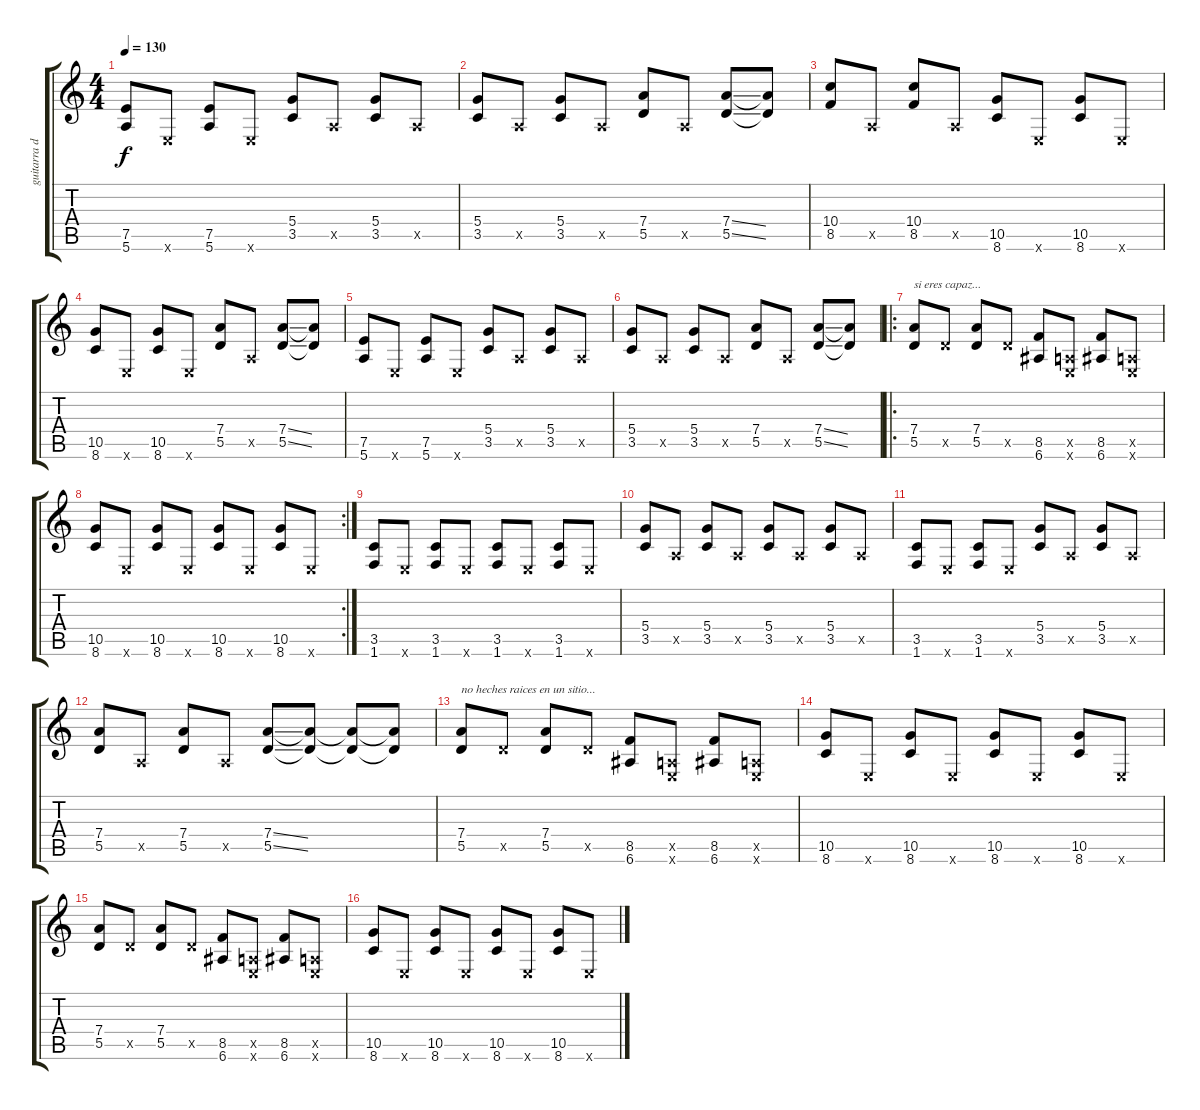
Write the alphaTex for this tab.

\track ("guitarra dist." "guitarra d") {instrument distortionguitar}
\staff {score tabs}
\tuning (E4 B3 G3 D3 A2 E2) {hide}
\ts (4 4)
\tempo 130
\clef g2
\ks c
(7.5 5.6).8{dy f} 0.6{x}.8 (7.5 5.6).8 0.6{x}.8 (5.4 3.5).8 0.5{x}.8 (5.4 3.5).8 0.5{x}.8 |
(5.4 3.5).8 0.5{x}.8 (5.4 3.5).8 0.5{x}.8 (7.4 5.5).8 0.5{x}.8 (7.4{ss} 5.5{ss}).8 (7.4{t} 5.5{t}).8 |
(10.4 8.5).8 0.5{x}.8 (10.4 8.5).8 0.5{x}.8 (10.5 8.6).8 0.6{x}.8 (10.5 8.6).8 0.6{x}.8 |
(10.5 8.6).8 0.6{x}.8 (10.5 8.6).8 0.6{x}.8 (7.4 5.5).8 0.5{x}.8 (7.4{ss} 5.5{ss}).8 (7.4{t} 5.5{t}).8 |
(7.5 5.6).8 0.6{x}.8 (7.5 5.6).8 0.6{x}.8 (5.4 3.5).8 0.5{x}.8 (5.4 3.5).8 0.5{x}.8 |
(5.4 3.5).8 0.5{x}.8 (5.4 3.5).8 0.5{x}.8 (7.4 5.5).8 0.5{x}.8 (7.4{ss} 5.5{ss}).8 (7.4{t} 5.5{t}).8 |
\ro
(7.4 5.5).8{txt "si eres capaz..."} 5.5{x}.8 (7.4 5.5).8 5.5{x}.8 (8.5 6.6).8 (0.5{x} 0.6{x}).8 (8.5 6.6).8 (0.5{x} 0.6{x}).8 |
\rc 2
(10.5 8.6).8 0.6{x}.8 (10.5 8.6).8 0.6{x}.8 (10.5 8.6).8 0.6{x}.8 (10.5 8.6).8 0.6{x}.8 |
(3.5 1.6).8 0.6{x}.8 (3.5 1.6).8 0.6{x}.8 (3.5 1.6).8 0.6{x}.8 (3.5 1.6).8 0.6{x}.8 |
(5.4 3.5).8 0.5{x}.8 (5.4 3.5).8 0.5{x}.8 (5.4 3.5).8 0.5{x}.8 (5.4 3.5).8 0.5{x}.8 |
(3.5 1.6).8 0.6{x}.8 (3.5 1.6).8 0.6{x}.8 (5.4 3.5).8 0.5{x}.8 (5.4 3.5).8 0.5{x}.8 |
(7.4 5.5).8 0.5{x}.8 (7.4 5.5).8 0.5{x}.8 (7.4{ss} 5.5{ss}).8 (7.4{t} 5.5{t}).8 (7.4{t} 5.5{t}).8 (7.4{t} 5.5{t}).8 |
(7.4 5.5).8{txt "no heches raices en un sitio..."} 5.5{x}.8 (7.4 5.5).8 5.5{x}.8 (8.5 6.6).8 (0.5{x} 0.6{x}).8 (8.5 6.6).8 (0.5{x} 0.6{x}).8 |
(10.5 8.6).8 0.6{x}.8 (10.5 8.6).8 0.6{x}.8 (10.5 8.6).8 0.6{x}.8 (10.5 8.6).8 0.6{x}.8 |
(7.4 5.5).8 5.5{x}.8 (7.4 5.5).8 5.5{x}.8 (8.5 6.6).8 (0.5{x} 0.6{x}).8 (8.5 6.6).8 (0.5{x} 0.6{x}).8 |
(10.5 8.6).8 0.6{x}.8 (10.5 8.6).8 0.6{x}.8 (10.5 8.6).8 0.6{x}.8 (10.5 8.6).8 0.6{x}.8
